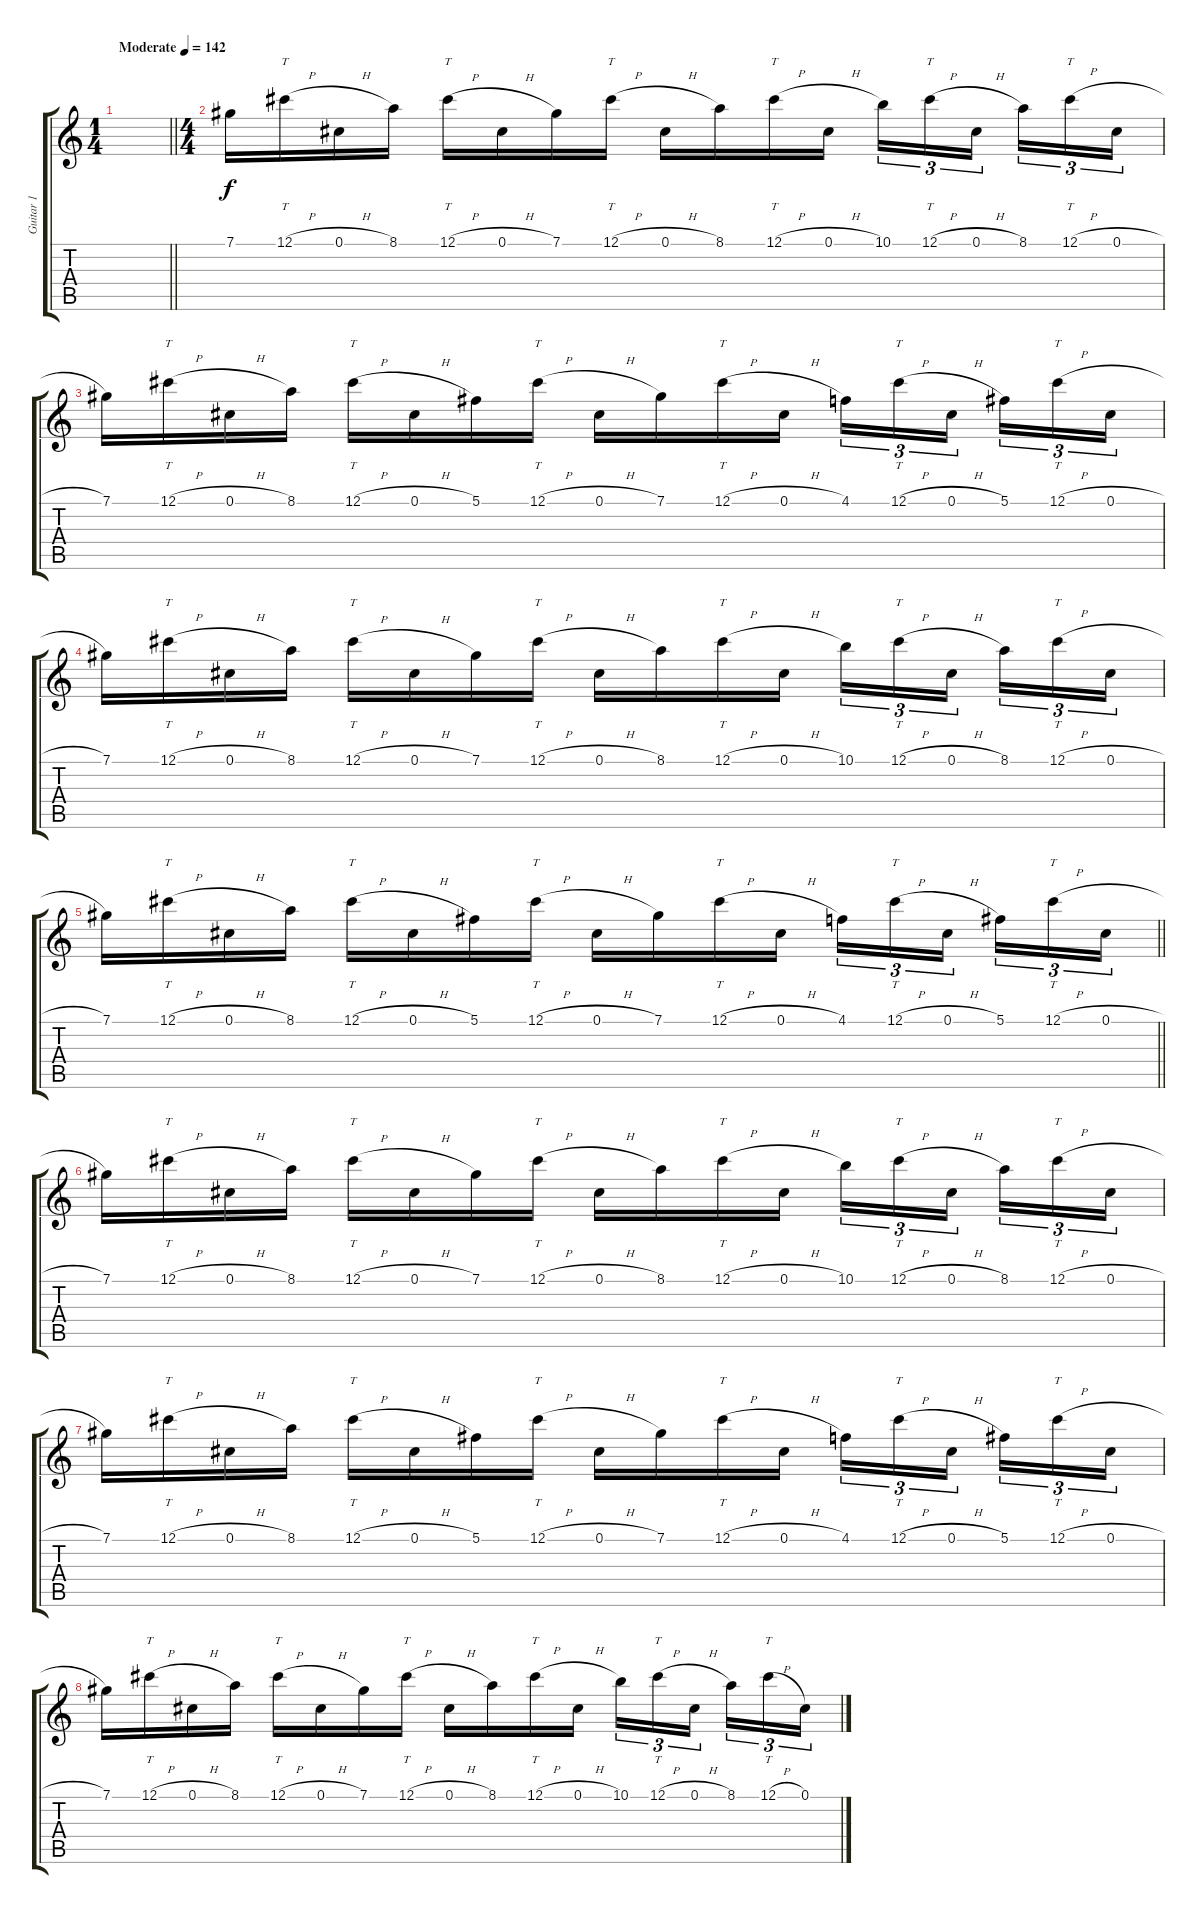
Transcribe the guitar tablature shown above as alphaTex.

\track ("Guitar 1" "Guitar 1") {instrument distortionguitar}
\staff {score tabs}
\tuning (Db4 Ab3 E3 B2 Gb2 B1) {hide}
\ts (1 4)
\tempo (142 "Moderate")
\clef g2
\barLineRight lightlight
\ks c
|
\ts (4 4)
7.1.16 12.1{h}.16{tt} 0.1{h}.16 8.1.16 12.1{h}.16{tt} 0.1{h}.16 7.1.16 12.1{h}.16{tt} 0.1{h}.16 8.1.16 12.1{h}.16{tt} 0.1{h}.16 10.1.16{tu (3 2)} 12.1{h}.16{tt tu (3 2)} 0.1{h}.16{tu (3 2) beam splitsecondary} 8.1.16{tu (3 2)} 12.1{h}.16{tt tu (3 2)} 0.1{h}.16{tu (3 2)} |
7.1.16 12.1{h}.16{tt} 0.1{h}.16 8.1.16 12.1{h}.16{tt} 0.1{h}.16 5.1.16 12.1{h}.16{tt} 0.1{h}.16 7.1.16 12.1{h}.16{tt} 0.1{h}.16 4.1.16{tu (3 2)} 12.1{h}.16{tt tu (3 2)} 0.1{h}.16{tu (3 2) beam splitsecondary} 5.1.16{tu (3 2)} 12.1{h}.16{tt tu (3 2)} 0.1{h}.16{tu (3 2)} |
7.1.16 12.1{h}.16{tt} 0.1{h}.16 8.1.16 12.1{h}.16{tt} 0.1{h}.16 7.1.16 12.1{h}.16{tt} 0.1{h}.16 8.1.16 12.1{h}.16{tt} 0.1{h}.16 10.1.16{tu (3 2)} 12.1{h}.16{tt tu (3 2)} 0.1{h}.16{tu (3 2) beam splitsecondary} 8.1.16{tu (3 2)} 12.1{h}.16{tt tu (3 2)} 0.1{h}.16{tu (3 2)} |
\barLineRight lightlight
7.1.16 12.1{h}.16{tt} 0.1{h}.16 8.1.16 12.1{h}.16{tt} 0.1{h}.16 5.1.16 12.1{h}.16{tt} 0.1{h}.16 7.1.16 12.1{h}.16{tt} 0.1{h}.16 4.1.16{tu (3 2)} 12.1{h}.16{tt tu (3 2)} 0.1{h}.16{tu (3 2) beam splitsecondary} 5.1.16{tu (3 2)} 12.1{h}.16{tt tu (3 2)} 0.1{h}.16{tu (3 2)} |
7.1.16 12.1{h}.16{tt} 0.1{h}.16 8.1.16 12.1{h}.16{tt} 0.1{h}.16 7.1.16 12.1{h}.16{tt} 0.1{h}.16 8.1.16 12.1{h}.16{tt} 0.1{h}.16 10.1.16{tu (3 2)} 12.1{h}.16{tt tu (3 2)} 0.1{h}.16{tu (3 2) beam splitsecondary} 8.1.16{tu (3 2)} 12.1{h}.16{tt tu (3 2)} 0.1{h}.16{tu (3 2)} |
7.1.16 12.1{h}.16{tt} 0.1{h}.16 8.1.16 12.1{h}.16{tt} 0.1{h}.16 5.1.16 12.1{h}.16{tt} 0.1{h}.16 7.1.16 12.1{h}.16{tt} 0.1{h}.16 4.1.16{tu (3 2)} 12.1{h}.16{tt tu (3 2)} 0.1{h}.16{tu (3 2) beam splitsecondary} 5.1.16{tu (3 2)} 12.1{h}.16{tt tu (3 2)} 0.1{h}.16{tu (3 2)} |
7.1.16 12.1{h}.16{tt} 0.1{h}.16 8.1.16 12.1{h}.16{tt} 0.1{h}.16 7.1.16 12.1{h}.16{tt} 0.1{h}.16 8.1.16 12.1{h}.16{tt} 0.1{h}.16 10.1.16{tu (3 2)} 12.1{h}.16{tt tu (3 2)} 0.1{h}.16{tu (3 2) beam splitsecondary} 8.1.16{tu (3 2)} 12.1{h}.16{tt tu (3 2)} 0.1{h}.16{tu (3 2)}
